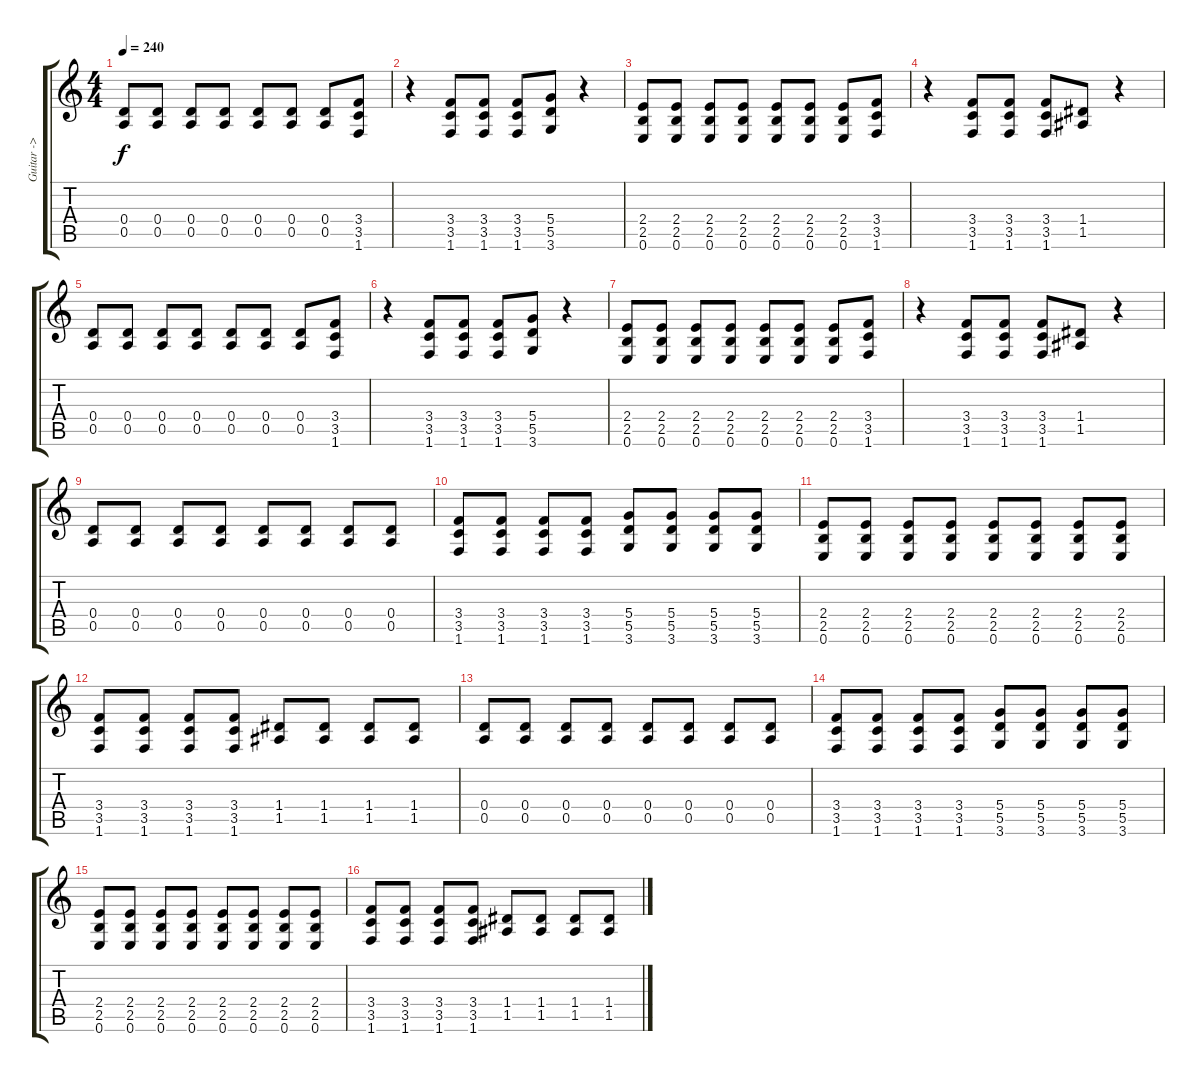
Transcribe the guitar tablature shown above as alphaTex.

\track ("Guitar -> 1" "Guitar -> ") {instrument distortionguitar}
\staff {score tabs}
\tuning (E4 B3 G3 D3 A2 E2) {hide}
\ts (4 4)
\tempo 240
\clef g2
\ks c
(0.4 0.5).8{dy f} (0.4 0.5).8 (0.4 0.5).8 (0.4 0.5).8 (0.4 0.5).8 (0.4 0.5).8 (0.4 0.5).8 (3.4 3.5 1.6).8 |
r.4 (3.4 3.5 1.6).8 (3.4 3.5 1.6).8 (3.4 3.5 1.6).8 (5.4 5.5 3.6).8 r.4 |
(2.4 2.5 0.6).8 (2.4 2.5 0.6).8 (2.4 2.5 0.6).8 (2.4 2.5 0.6).8 (2.4 2.5 0.6).8 (2.4 2.5 0.6).8 (2.4 2.5 0.6).8 (3.4 3.5 1.6).8 |
r.4 (3.4 3.5 1.6).8 (3.4 3.5 1.6).8 (3.4 3.5 1.6).8 (1.4 1.5).8 r.4 |
(0.4 0.5).8 (0.4 0.5).8 (0.4 0.5).8 (0.4 0.5).8 (0.4 0.5).8 (0.4 0.5).8 (0.4 0.5).8 (3.4 3.5 1.6).8 |
r.4 (3.4 3.5 1.6).8 (3.4 3.5 1.6).8 (3.4 3.5 1.6).8 (5.4 5.5 3.6).8 r.4 |
(2.4 2.5 0.6).8 (2.4 2.5 0.6).8 (2.4 2.5 0.6).8 (2.4 2.5 0.6).8 (2.4 2.5 0.6).8 (2.4 2.5 0.6).8 (2.4 2.5 0.6).8 (3.4 3.5 1.6).8 |
r.4 (3.4 3.5 1.6).8 (3.4 3.5 1.6).8 (3.4 3.5 1.6).8 (1.4 1.5).8 r.4 |
(0.4 0.5).8 (0.4 0.5).8 (0.4 0.5).8 (0.4 0.5).8 (0.4 0.5).8 (0.4 0.5).8 (0.4 0.5).8 (0.4 0.5).8 |
(3.4 3.5 1.6).8 (3.4 3.5 1.6).8 (3.4 3.5 1.6).8 (3.4 3.5 1.6).8 (5.4 5.5 3.6).8 (5.4 5.5 3.6).8 (5.4 5.5 3.6).8 (5.4 5.5 3.6).8 |
(2.4 2.5 0.6).8 (2.4 2.5 0.6).8 (2.4 2.5 0.6).8 (2.4 2.5 0.6).8 (2.4 2.5 0.6).8 (2.4 2.5 0.6).8 (2.4 2.5 0.6).8 (2.4 2.5 0.6).8 |
(3.4 3.5 1.6).8 (3.4 3.5 1.6).8 (3.4 3.5 1.6).8 (3.4 3.5 1.6).8 (1.4 1.5).8 (1.4 1.5).8 (1.4 1.5).8 (1.4 1.5).8 |
(0.4 0.5).8 (0.4 0.5).8 (0.4 0.5).8 (0.4 0.5).8 (0.4 0.5).8 (0.4 0.5).8 (0.4 0.5).8 (0.4 0.5).8 |
(3.4 3.5 1.6).8 (3.4 3.5 1.6).8 (3.4 3.5 1.6).8 (3.4 3.5 1.6).8 (5.4 5.5 3.6).8 (5.4 5.5 3.6).8 (5.4 5.5 3.6).8 (5.4 5.5 3.6).8 |
(2.4 2.5 0.6).8 (2.4 2.5 0.6).8 (2.4 2.5 0.6).8 (2.4 2.5 0.6).8 (2.4 2.5 0.6).8 (2.4 2.5 0.6).8 (2.4 2.5 0.6).8 (2.4 2.5 0.6).8 |
(3.4 3.5 1.6).8 (3.4 3.5 1.6).8 (3.4 3.5 1.6).8 (3.4 3.5 1.6).8 (1.4 1.5).8 (1.4 1.5).8 (1.4 1.5).8 (1.4 1.5).8
